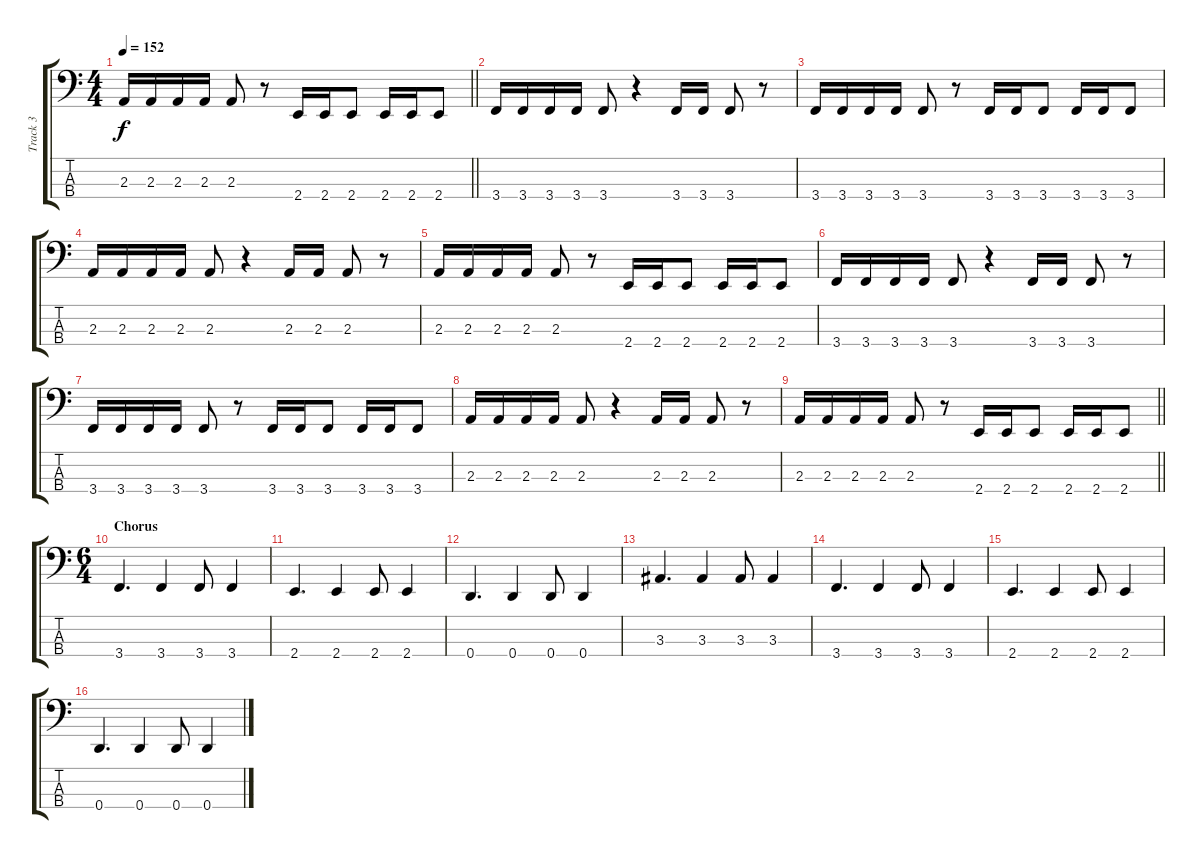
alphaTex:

\track ("Track 3" "Track 3") {instrument electricbasspick}
\staff {score tabs}
\tuning (F2 C2 G1 D1) {hide}
\ts (4 4)
\tempo 152
\clef f4
\barLineRight lightlight
\ks c
2.3.16{dy f} 2.3.16 2.3.16 2.3.16 2.3.8 r.8 2.4.16 2.4.16 2.4.8 2.4.16 2.4.16 2.4.8 |
3.4.16 3.4.16 3.4.16 3.4.16 3.4.8 r.4 3.4.16 3.4.16 3.4.8 r.8 |
3.4.16 3.4.16 3.4.16 3.4.16 3.4.8 r.8 3.4.16 3.4.16 3.4.8 3.4.16 3.4.16 3.4.8 |
2.3.16 2.3.16 2.3.16 2.3.16 2.3.8 r.4 2.3.16 2.3.16 2.3.8 r.8 |
2.3.16 2.3.16 2.3.16 2.3.16 2.3.8 r.8 2.4.16 2.4.16 2.4.8 2.4.16 2.4.16 2.4.8 |
3.4.16 3.4.16 3.4.16 3.4.16 3.4.8 r.4 3.4.16 3.4.16 3.4.8 r.8 |
3.4.16 3.4.16 3.4.16 3.4.16 3.4.8 r.8 3.4.16 3.4.16 3.4.8 3.4.16 3.4.16 3.4.8 |
2.3.16 2.3.16 2.3.16 2.3.16 2.3.8 r.4 2.3.16 2.3.16 2.3.8 r.8 |
\barLineRight lightlight
2.3.16 2.3.16 2.3.16 2.3.16 2.3.8 r.8 2.4.16 2.4.16 2.4.8 2.4.16 2.4.16 2.4.8 |
\ts (6 4)
\section ("" "Chorus")
3.4.4{d} 3.4.4 3.4.8 3.4.4 |
2.4.4{d} 2.4.4 2.4.8 2.4.4 |
0.4.4{d} 0.4.4 0.4.8 0.4.4 |
3.3.4{d} 3.3.4 3.3.8 3.3.4 |
3.4.4{d} 3.4.4 3.4.8 3.4.4 |
2.4.4{d} 2.4.4 2.4.8 2.4.4 |
0.4.4{d} 0.4.4 0.4.8 0.4.4
